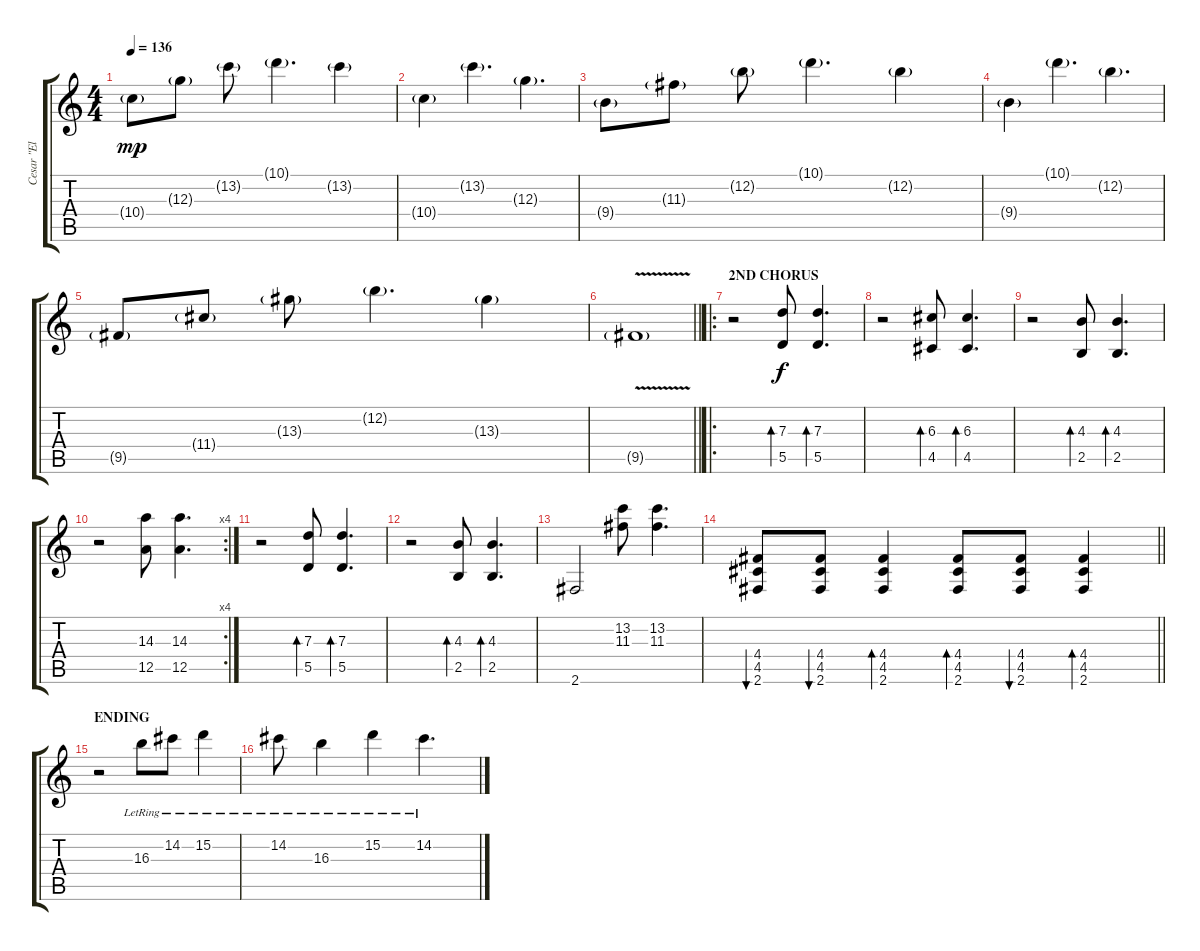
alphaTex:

\track ("Cesar \"El Vampiro\" Lopez" "Cesar \"El ") {instrument distortionguitar}
\staff {score tabs}
\tuning (E4 B3 G3 D3 A2 E2) {hide}
\ts (4 4)
\tempo 136
\clef g2
\ks c
10.4{g}.8{dy mp} 12.3{g}.8 13.2{g}.8 10.1{g}.4{d} 13.2{g}.4 |
10.4{g}.4 13.2{g}.4{d} 12.3{g}.4{d} |
9.4{g}.8 11.3{g}.8 12.2{g}.8 10.1{g}.4{d} 12.2{g}.4 |
9.4{g}.4 10.1{g}.4{d} 12.2{g}.4{d} |
9.5{g}.8 11.4{g}.8 13.3{g}.8 12.2{g}.4{d} 13.3{g}.4 |
\barLineRight lightlight
9.5{v g}.1 |
\ro
\section ("" "2ND CHORUS")
r.2 (7.3 5.5).8{bd 120 dy f} (7.3 5.5).4{d bd 120} |
r.2 (6.3 4.5).8{bd 120} (6.3 4.5).4{d bd 120} |
r.2 (4.3 2.5).8{bd 120} (4.3 2.5).4{d bd 120} |
\rc 4
r.2 (14.3 12.5).8 (14.3 12.5).4{d} |
r.2 (7.3 5.5).8{bd 120} (7.3 5.5).4{d bd 120} |
r.2 (4.3 2.5).8{bd 120} (4.3 2.5).4{d bd 120} |
2.6.2 (13.2 11.3).8 (13.2 11.3).4{d} |
\barLineRight lightlight
(4.4 4.5 2.6).8{bu 120} (4.4 4.5 2.6).8{bu 120} (4.4 4.5 2.6).4{bd 120} (4.4 4.5 2.6).8{bd 120} (4.4 4.5 2.6).8{bu 120} (4.4 4.5 2.6).4{bd 120} |
\section ("" "ENDING")
r.2 16.3{lr}.8 14.2{lr}.8 15.2{lr}.4 |
14.2{lr}.8 16.3{lr}.4 15.2{lr}.4 14.2{lr}.4{d}
